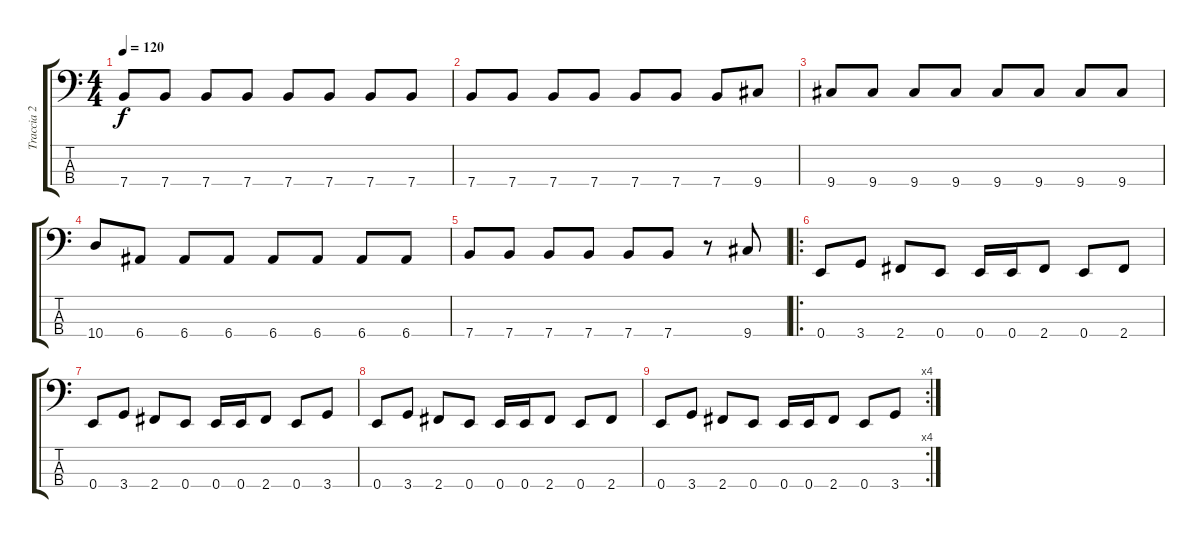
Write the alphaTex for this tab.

\track ("Traccia 2" "Traccia 2") {instrument electricbassfinger}
\staff {score tabs}
\tuning (G2 D2 A1 E1) {hide}
\ts (4 4)
\tempo 120
\clef f4
\ks c
7.4.8{dy f} 7.4.8 7.4.8 7.4.8 7.4.8 7.4.8 7.4.8 7.4.8 |
7.4.8 7.4.8 7.4.8 7.4.8 7.4.8 7.4.8 7.4.8 9.4.8 |
9.4.8 9.4.8 9.4.8 9.4.8 9.4.8 9.4.8 9.4.8 9.4.8 |
10.4.8 6.4.8 6.4.8 6.4.8 6.4.8 6.4.8 6.4.8 6.4.8 |
7.4.8 7.4.8 7.4.8 7.4.8 7.4.8 7.4.8 r.8 9.4.8 |
\ro
0.4.8 3.4.8 2.4.8 0.4.8 0.4.16 0.4.16 2.4.8 0.4.8 2.4.8 |
0.4.8 3.4.8 2.4.8 0.4.8 0.4.16 0.4.16 2.4.8 0.4.8 3.4.8 |
0.4.8 3.4.8 2.4.8 0.4.8 0.4.16 0.4.16 2.4.8 0.4.8 2.4.8 |
\rc 4
0.4.8 3.4.8 2.4.8 0.4.8 0.4.16 0.4.16 2.4.8 0.4.8 3.4.8
